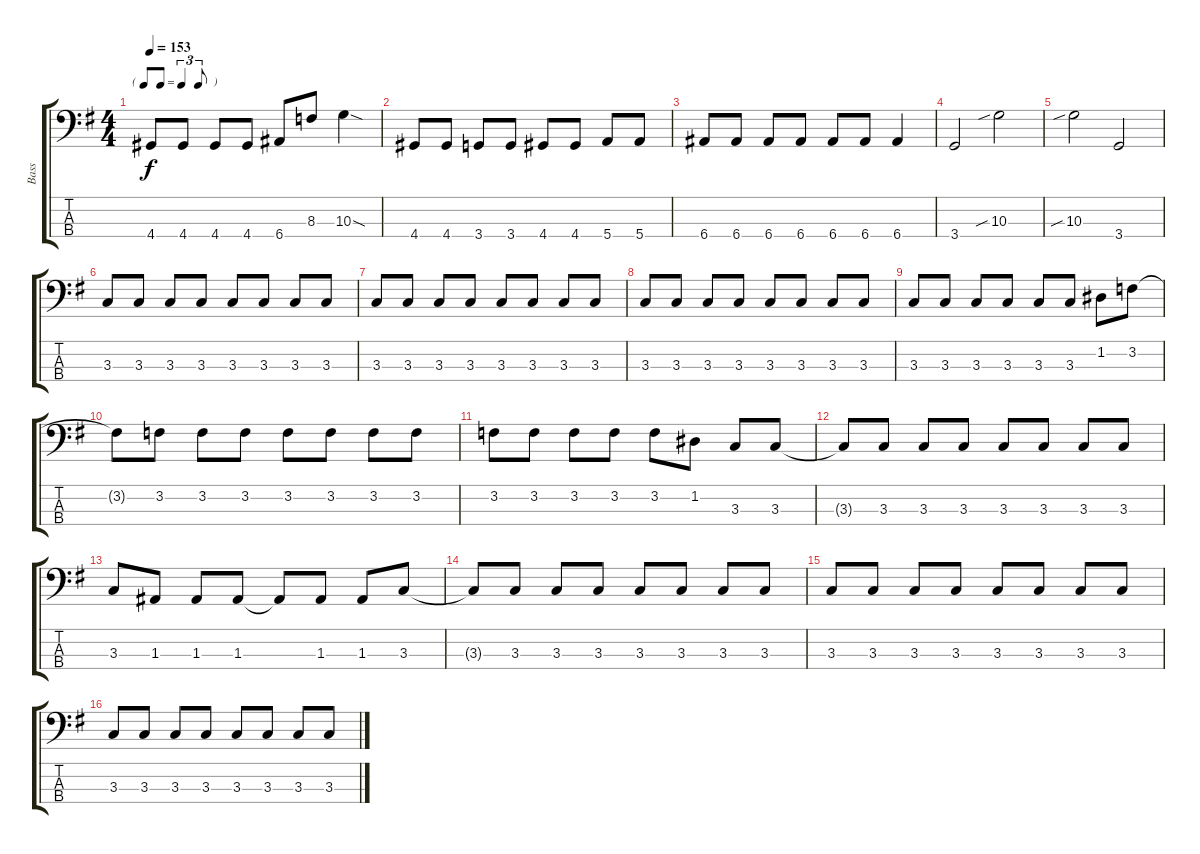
\track ("Bass" "Bass") {instrument electricbassfinger}
\staff {score tabs}
\tuning (G2 D2 A1 E1) {hide}
\ts (4 4)
\tf triplet8th
\tempo 153
\clef f4
\ks g
4.4.8{dy f} 4.4.8 4.4.8 4.4.8 6.4.8 8.3.8 10.3{sod}.4 |
4.4.8 4.4.8 3.4.8 3.4.8 4.4.8 4.4.8 5.4.8 5.4.8 |
6.4.8 6.4.8 6.4.8 6.4.8 6.4.8 6.4.8 6.4.4 |
3.4.2 10.3{sib}.2 |
10.3{sib}.2 3.4.2 |
3.3.8 3.3.8 3.3.8 3.3.8 3.3.8 3.3.8 3.3.8 3.3.8 |
3.3.8 3.3.8 3.3.8 3.3.8 3.3.8 3.3.8 3.3.8 3.3.8 |
3.3.8 3.3.8 3.3.8 3.3.8 3.3.8 3.3.8 3.3.8 3.3.8 |
3.3.8 3.3.8 3.3.8 3.3.8 3.3.8 3.3.8 1.2.8 3.2.8 |
3.2{t}.8 3.2.8 3.2.8 3.2.8 3.2.8 3.2.8 3.2.8 3.2.8 |
3.2.8 3.2.8 3.2.8 3.2.8 3.2.8 1.2.8 3.3.8 3.3.8 |
3.3{t}.8 3.3.8 3.3.8 3.3.8 3.3.8 3.3.8 3.3.8 3.3.8 |
3.3.8 1.3.8 1.3.8 1.3.8 1.3{t}.8 1.3.8 1.3.8 3.3.8 |
3.3{t}.8 3.3.8 3.3.8 3.3.8 3.3.8 3.3.8 3.3.8 3.3.8 |
3.3.8 3.3.8 3.3.8 3.3.8 3.3.8 3.3.8 3.3.8 3.3.8 |
3.3.8 3.3.8 3.3.8 3.3.8 3.3.8 3.3.8 3.3.8 3.3.8
